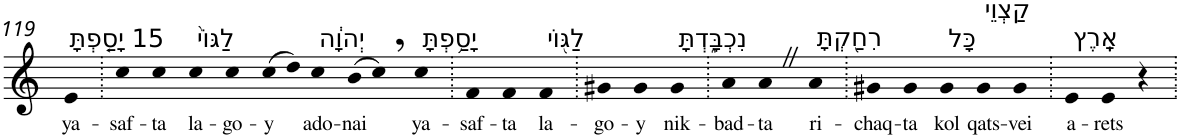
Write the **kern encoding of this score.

**kern	**text
*part1	*part1
*staff1	*staff1
*I"Piano	*
*I'Pno	*
!!LO:PB:g=z
*clefG2	*
*k[]	*
=119	=119
!LO:TX:a:t=15 יָסַ֤פְתָּ	!
!	!LO:LY:b
4e	ya-
=120.	=120.
!	!LO:LY:b
4cc	-saf-
!	!LO:LY:b
4cc	-ta
!LO:TX:a:t=לַגּוֹי֙	!
!	!LO:LY:b
4cc	la-
!	!LO:LY:b
4cc	-go-
!	!LO:LY:b
(8cc	-y
8dd)	.
!LO:TX:a:t=יְהוָ֔ה	!
!	!LO:LY:b
4cc	ado-
!	!LO:LY:b
(8b	-nai
8cc,)	.
!LO:TX:a:t=יָסַ֥פְתָּ	!
!	!LO:LY:b
4cc	ya-
=121.	=121.
!	!LO:LY:b
4f	-saf-
!	!LO:LY:b
4f	-ta
!LO:TX:a:t=לַגּ֖וֹי	!
!	!LO:LY:b
4f	la-
=122.	=122.
!	!LO:LY:b
4g#X	-go-
!	!LO:LY:b
4g#	-y
!LO:TX:a:t=נִכְבָּ֑דְתָּ	!
!	!LO:LY:b
4g#	nik-
=123.	=123.
!	!LO:LY:b
4a	-bad-
!	!LO:LY:b
4aZ	-ta
!LO:TX:a:t=רִחַ֖קְתָּ	!
!	!LO:LY:b
4a	ri-
=124.	=124.
!	!LO:LY:b
4g#X	-chaq-
!	!LO:LY:b
4g#	-ta
!LO:TX:a:t=כָּל	!
!	!LO:LY:b
4g#	kol
!LO:TX:a:t=קַצְוֵי	!
!	!LO:LY:b
4g#	qats-
!	!LO:LY:b
4g#	-vei
=125.	=125.
!LO:TX:a:t=אָֽרֶץ	!
!	!LO:LY:b
4e	a-
!	!LO:LY:b
4e	-rets
4r	.
=.	=.
*-	*-
